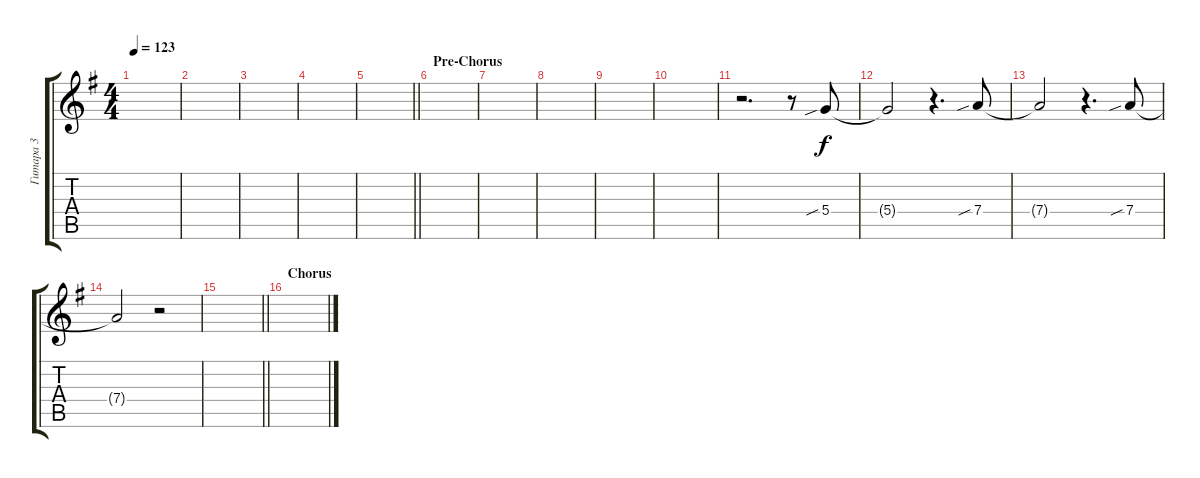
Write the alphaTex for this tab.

\track ("Гитара 3" "Гитара 3") {instrument distortionguitar}
\staff {score tabs}
\tuning (E4 B3 G3 D3 A2 E2) {hide}
\ts (4 4)
\tempo 123
\clef g2
\ks eminor
|
|
|
|
\barLineRight lightlight
|
\section ("" "Pre-Chorus")
|
|
|
|
|
r.2{d} r.8 5.4{sib}.8{dy f} |
5.4{t}.2 r.4{d} 7.4{sib}.8 |
7.4{t}.2 r.4{d} 7.4{sib}.8 |
7.4{t}.2 r.2 |
\barLineRight lightlight
|
\section ("" "Chorus")
